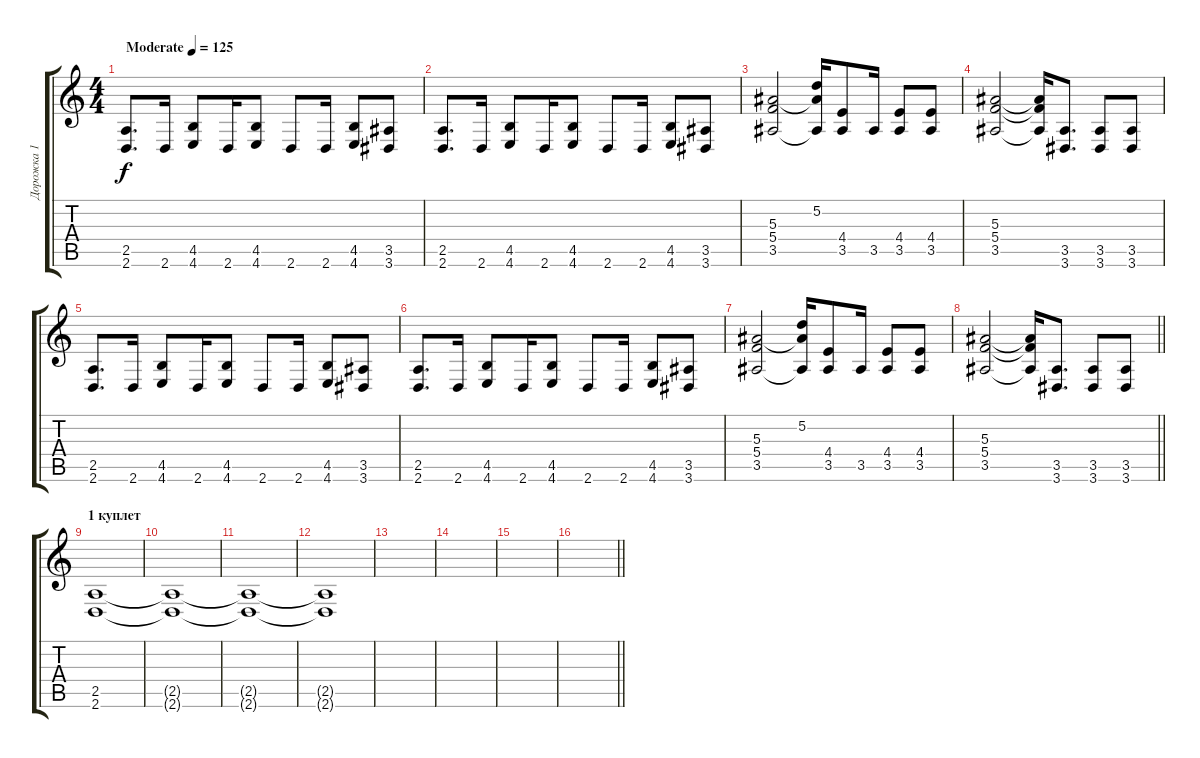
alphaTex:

\track ("Дорожка 1" "Дорожка 1") {instrument distortionguitar}
\staff {score tabs}
\tuning (D4 A3 F3 C3 G2 C2) {hide}
\ts (4 4)
\tempo (125 "Moderate")
\clef g2
\ks c
(2.5 2.6).8{d dy f instrument distortionguitar} 2.6.16 (4.5 4.6).8 2.6.16 (4.5 4.6).8 2.6.8 2.6.16 (4.5 4.6).8 (3.5 3.6).8 |
(2.5 2.6).8{d} 2.6.16 (4.5 4.6).8 2.6.16 (4.5 4.6).8 2.6.8 2.6.16 (4.5 4.6).8 (3.5 3.6).8 |
(5.3 5.4 3.5).2 (5.2 5.3{t} 3.5{t}).16 (4.4 3.5).8 3.5.16 (4.4 3.5).8 (4.4 3.5).8 |
(5.3 5.4 3.5).2 (5.3{t} 5.4{t} 3.5{t}).16 (3.5 3.6).8{d} (3.5 3.6).8 (3.5 3.6).8 |
(2.5 2.6).8{d} 2.6.16 (4.5 4.6).8 2.6.16 (4.5 4.6).8 2.6.8 2.6.16 (4.5 4.6).8 (3.5 3.6).8 |
(2.5 2.6).8{d} 2.6.16 (4.5 4.6).8 2.6.16 (4.5 4.6).8 2.6.8 2.6.16 (4.5 4.6).8 (3.5 3.6).8 |
(5.3 5.4 3.5).2 (5.2 5.3{t} 3.5{t}).16 (4.4 3.5).8 3.5.16 (4.4 3.5).8 (4.4 3.5).8 |
\barLineRight lightlight
(5.3 5.4 3.5).2 (5.3{t} 5.4{t} 3.5{t}).16 (3.5 3.6).8{d} (3.5 3.6).8 (3.5 3.6).8 |
\section ("" "1 куплет")
(2.5 2.6).1{volume 0} |
(2.5{t} 2.6{t}).1 |
(2.5{t} 2.6{t}).1 |
(2.5{t} 2.6{t}).1 |
|
|
|
\barLineRight lightlight
